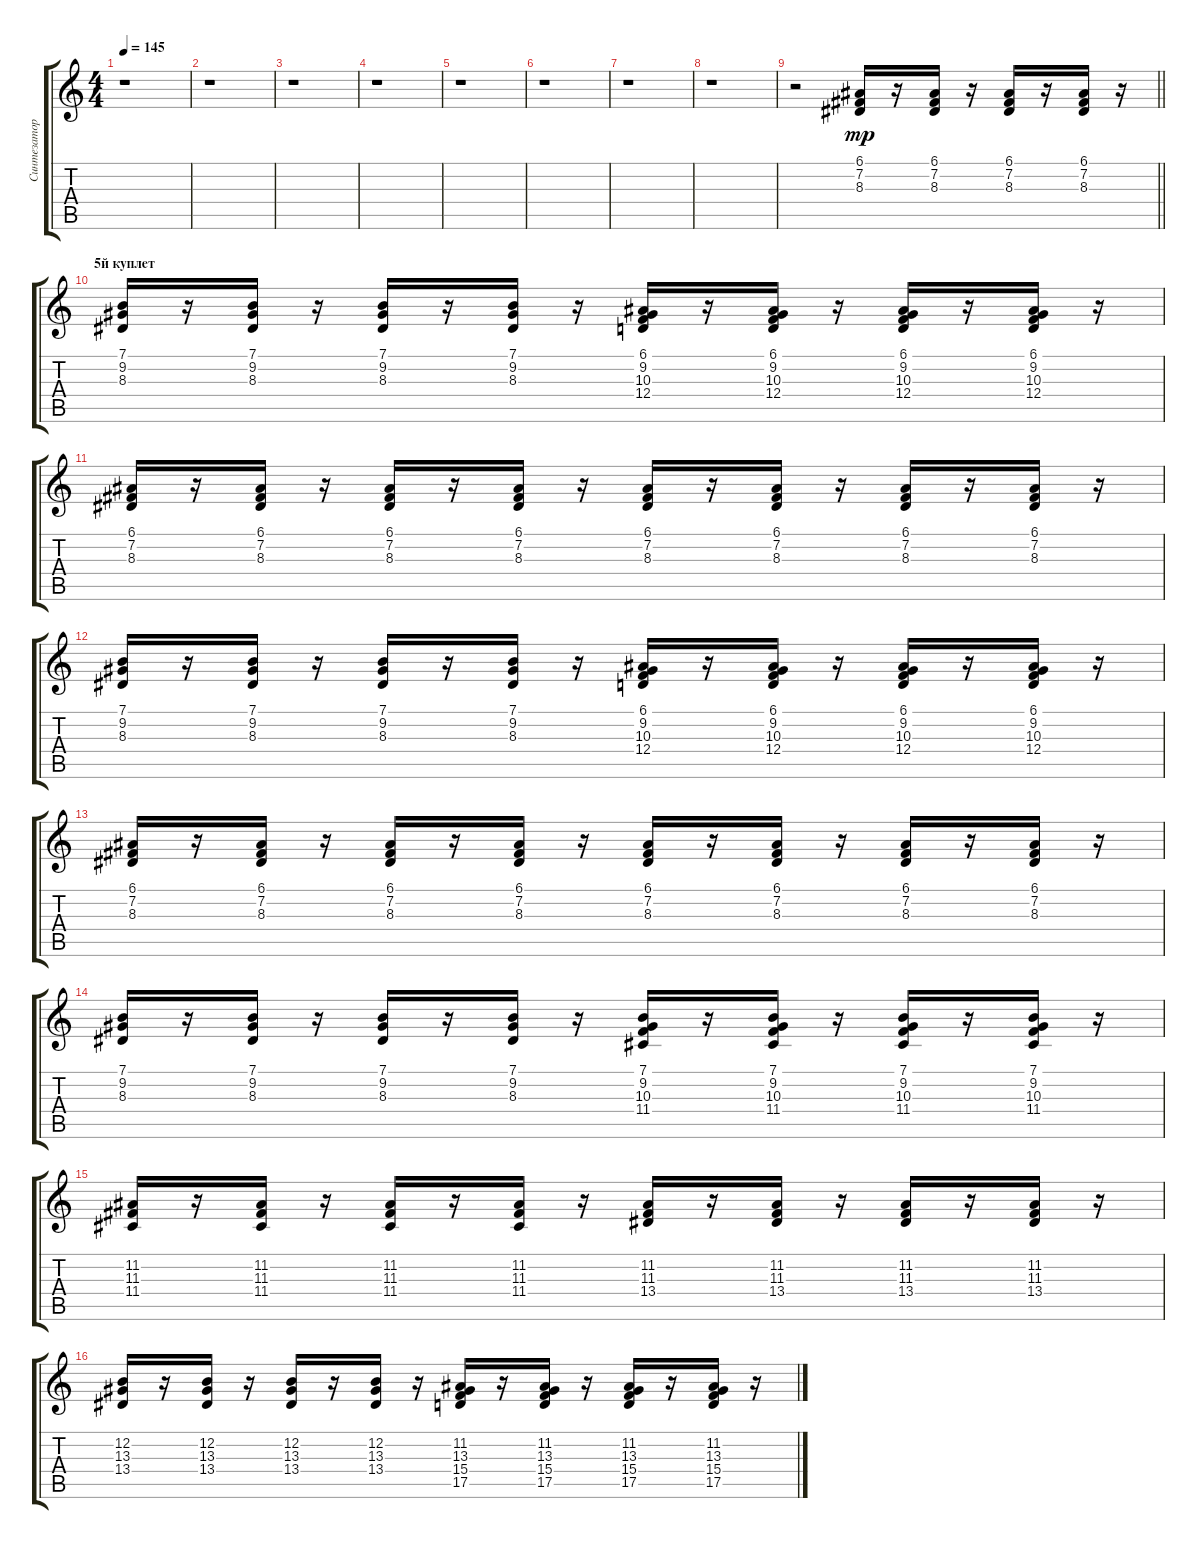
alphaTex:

\track ("Синтезатор" "Синтезатор") {instrument acousticgrandpiano}
\staff {score tabs}
\tuning (E4 B3 G3 D3 A2 E2) {hide}
\ts (4 4)
\tempo 145
\clef g2
\ks c
r.1{dy mp} |
r.1 |
r.1 |
r.1 |
r.1 |
r.1 |
r.1 |
r.1 |
\barLineRight lightlight
r.2 (6.1 7.2 8.3).16 r.16 (6.1 7.2 8.3).16 r.16 (6.1 7.2 8.3).16 r.16 (6.1 7.2 8.3).16 r.16 |
\section ("" "5й куплет")
(7.1 9.2 8.3).16 r.16 (7.1 9.2 8.3).16 r.16 (7.1 9.2 8.3).16 r.16 (7.1 9.2 8.3).16 r.16 (6.1 9.2 10.3 12.4).16 r.16 (6.1 9.2 10.3 12.4).16 r.16 (6.1 9.2 10.3 12.4).16 r.16 (6.1 9.2 10.3 12.4).16 r.16 |
(6.1 7.2 8.3).16 r.16 (6.1 7.2 8.3).16 r.16 (6.1 7.2 8.3).16 r.16 (6.1 7.2 8.3).16 r.16 (6.1 7.2 8.3).16 r.16 (6.1 7.2 8.3).16 r.16 (6.1 7.2 8.3).16 r.16 (6.1 7.2 8.3).16 r.16 |
(7.1 9.2 8.3).16 r.16 (7.1 9.2 8.3).16 r.16 (7.1 9.2 8.3).16 r.16 (7.1 9.2 8.3).16 r.16 (6.1 9.2 10.3 12.4).16 r.16 (6.1 9.2 10.3 12.4).16 r.16 (6.1 9.2 10.3 12.4).16 r.16 (6.1 9.2 10.3 12.4).16 r.16 |
(6.1 7.2 8.3).16 r.16 (6.1 7.2 8.3).16 r.16 (6.1 7.2 8.3).16 r.16 (6.1 7.2 8.3).16 r.16 (6.1 7.2 8.3).16 r.16 (6.1 7.2 8.3).16 r.16 (6.1 7.2 8.3).16 r.16 (6.1 7.2 8.3).16 r.16 |
(7.1 9.2 8.3).16 r.16 (7.1 9.2 8.3).16 r.16 (7.1 9.2 8.3).16 r.16 (7.1 9.2 8.3).16 r.16 (7.1 9.2 10.3 11.4).16 r.16 (7.1 9.2 10.3 11.4).16 r.16 (7.1 9.2 10.3 11.4).16 r.16 (7.1 9.2 10.3 11.4).16 r.16 |
(11.2 11.3 11.4).16 r.16 (11.2 11.3 11.4).16 r.16 (11.2 11.3 11.4).16 r.16 (11.2 11.3 11.4).16 r.16 (11.2 11.3 13.4).16 r.16 (11.2 11.3 13.4).16 r.16 (11.2 11.3 13.4).16 r.16 (11.2 11.3 13.4).16 r.16 |
(12.2 13.3 13.4).16 r.16 (12.2 13.3 13.4).16 r.16 (12.2 13.3 13.4).16 r.16 (12.2 13.3 13.4).16 r.16 (11.2 13.3 15.4 17.5).16 r.16 (11.2 13.3 15.4 17.5).16 r.16 (11.2 13.3 15.4 17.5).16 r.16 (11.2 13.3 15.4 17.5).16 r.16
